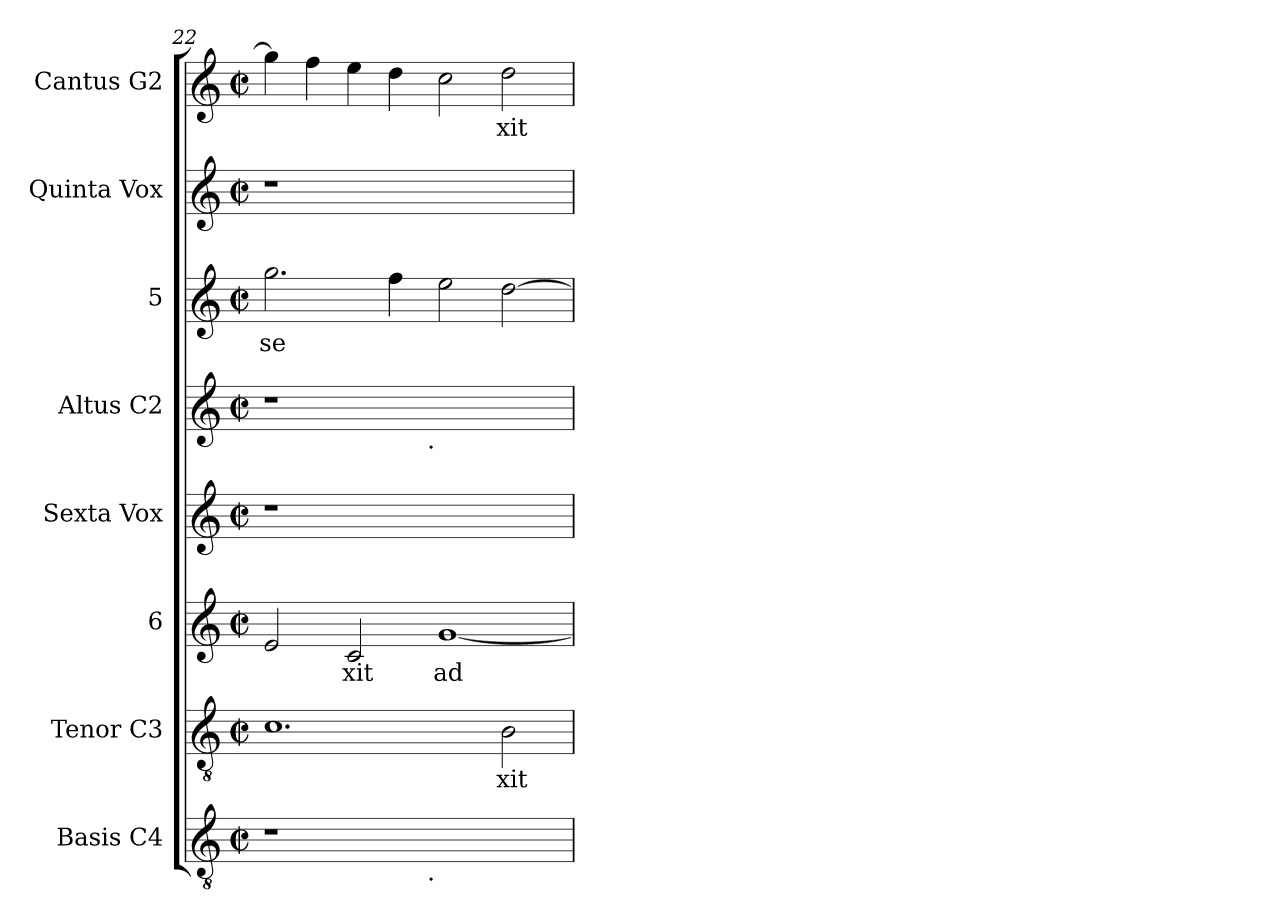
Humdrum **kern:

**kern	**kern	**text	**kern	**text	**kern	**kern	**kern	**text	**kern	**kern	**text
*part8	*part7	*part7	*part6	*part6	*part5	*part4	*part3	*part3	*part2	*part1	*part1
*staff8	*staff7	*staff7	*staff6	*staff6	*staff5	*staff4	*staff3	*staff3	*staff2	*staff1	*staff1
*I"Basis  C4	*I"Tenor  C3	*	*I"6	*	*I"Sexta  Vox	*I"Altus  C2	*I"5	*	*I"Quinta  Vox	*I"Cantus  G2	*
*I'B	*I'T	*	*	*	*	*I'A	*	*	*	*I'C	*
*clefGv2	*clefGv2	*	*clefG2	*	*clefG2	*clefG2	*clefG2	*	*clefG2	*clefG2	*
*k[]	*k[]	*	*k[]	*	*k[]	*k[]	*k[]	*	*k[]	*k[]	*
*C:	*C:	*	*C:	*	*C:	*C:	*C:	*	*C:	*C:	*
*M2/2	*M2/2	*	*M2/2	*	*M2/2	*M2/2	*M2/2	*	*M2/2	*M2/2	*
*met(c|)	*met(c|)	*	*met(c|)	*	*met(c|)	*met(c|)	*met(c|)	*	*met(c|)	*met(c|)	*
=22	=22	=22	=22	=22	=22	=22	=22	=22	=22	=22	=22
!	!	!LO:LY:b:cj	!	!LO:LY:b:cj	!	!	!	!LO:LY:b:cj	!	!	!LO:LY:b:cj
*^	*	*	*	*	*	*^	*	*	*	*	*
1r	2ryy	1.c	--	2e/	--	1r	1r	2ryy	2.gg\	-se-	1r	4gg\]	--
!	!	!	!	!	!	!	!	!	!	!	!	!	!LO:LY:b:cj
.	.	.	.	.	.	.	.	.	.	.	.	4ff\	--
!	!	!	!	!	!LO:LY:b:cj	!	!	!	!	!	!	!	!LO:LY:b:cj
.	4...ryy	.	.	2c/	-xit	.	.	4...ryy	.	.	.	4ee\	--
!	!	!	!	!	!	!	!	!	!	!LO:LY:b:cj	!	!	!LO:LY:b:cj
.	.	.	.	.	.	.	.	.	4ff\	--	.	4dd\	--
!	!	!	!	!	!	!	!	!LO:TX:b:t=.	!	!	!	!	!
!	!LO:TX:b:t=.	!	!	!	!	!	!	!	!	!	!	!	!
.	1ryy	.	.	.	.	.	.	1ryy	.	.	.	.	.
!	!	!	!	!	!LO:LY:b:cj	!	!	!	!	!LO:LY:b:cj	!	!	!LO:LY:b:cj
1ryy	.	.	.	[<1g	ad	1ryy	1ryy	.	2ee\	--	1ryy	2cc\	--
!	!	!	!LO:LY:b:cj	!	!	!	!	!	!	!LO:LY:b:cj	!	!	!LO:LY:b:cj
.	.	2B\	-xit	.	.	.	.	.	[>2dd\	--	.	2dd\	-xit
.	32ryy	.	.	.	.	.	.	32ryy	.	.	.	.	.
*v	*v	*	*	*	*	*	*v	*v	*	*	*	*	*
=	=	=	=	=	=	=	=	=	=	=	=
*-	*-	*-	*-	*-	*-	*-	*-	*-	*-	*-	*-
